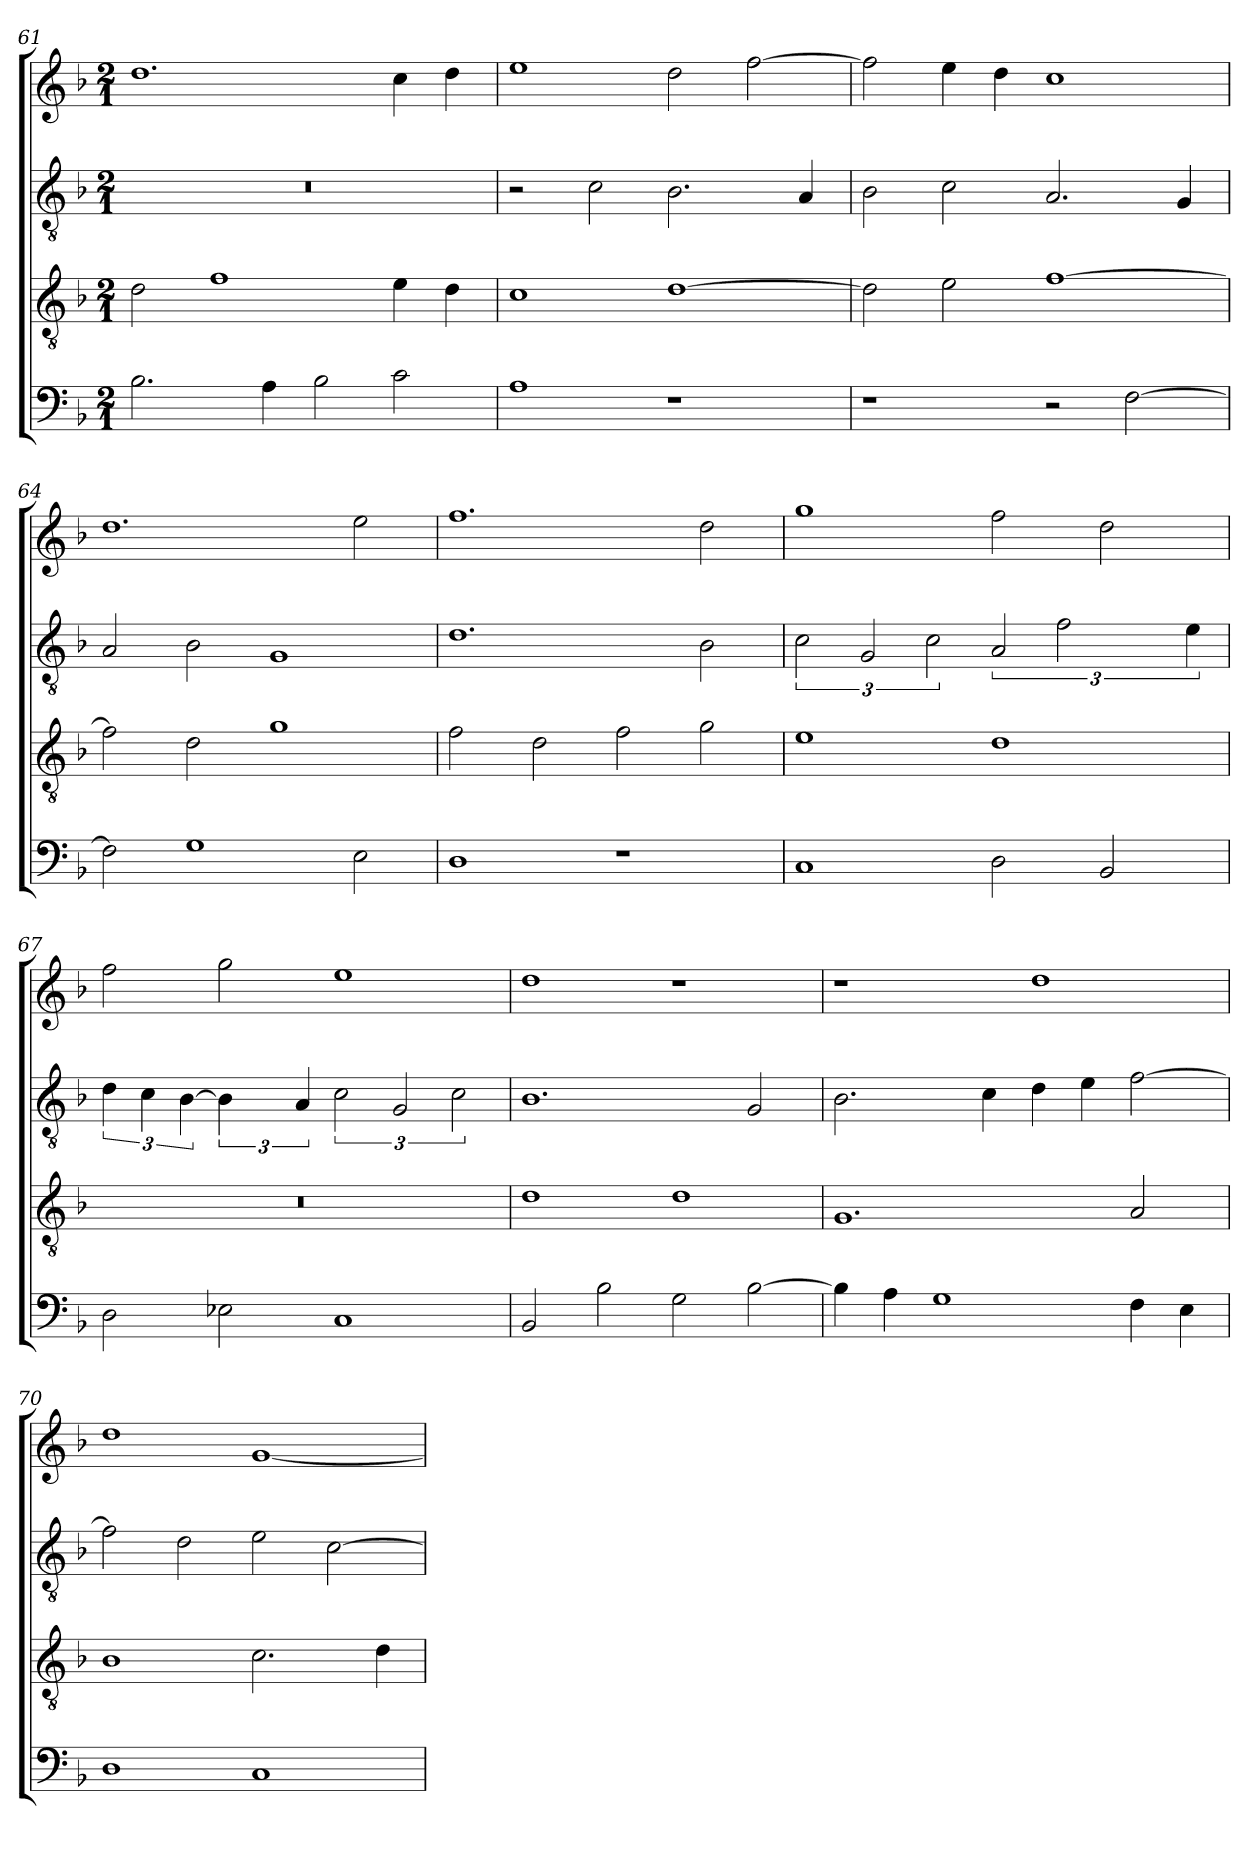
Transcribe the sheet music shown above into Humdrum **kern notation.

**kern	**kern	**kern	**kern
*part4	*part3	*part2	*part1
*staff4	*staff3	*staff2	*staff1
*clefF4	*clefGv2	*clefGv2	*clefG2
*k[b-]	*k[b-]	*k[b-]	*k[b-]
*M2/1	*M2/1	*M2/1	*M2/1
=61	=61	=61	=61
2.B-\	2d\	0r	1.dd
.	1f	.	.
4A\	.	.	.
2B-\	.	.	.
2c\	4e\	.	4cc\
.	4d\	.	4dd\
!!LO:PB:g=z
=62	=62	=62	=62
1A	1c	2r	1ee
.	.	2c\	.
1r	[1d	2.B-\	2dd\
.	.	.	[2ff\
.	.	4A/	.
=63	=63	=63	=63
1r	2d\]	2B-\	2ff\]
.	2e\	2c\	4ee\
.	.	.	4dd\
2r	[1f	2.A/	1cc
[2F\	.	.	.
.	.	4G/	.
=64	=64	=64	=64
2F\]	2f\]	2A/	1.dd
1G	2d\	2B-\	.
.	1g	1G	.
2E\	.	.	2ee\
=65	=65	=65	=65
1D	2f\	1.d	1.ff
.	2d\	.	.
1r	2f\	.	.
.	2g\	2B-\	2dd\
=66	=66	=66	=66
1C	1e	3c\	1gg
.	.	3G/	.
.	.	3c\	.
2D\	1d	3A/	2ff\
.	.	3f\	.
2BB-/	.	.	2dd\
!	!	!LO:N:vis=8..	!
.	.	6ryy	.
.	.	6e\	.
=67	=67	=67	=67
2D\	0r	6d\	2ff\
.	.	6c\	.
.	.	[6B-\	.
2E-X\	.	6B-\]	2gg\
!	!	!LO:N:vis=8..	!
.	.	6ryy	.
.	.	6A/	.
1C	.	3c\	1ee
.	.	3G/	.
.	.	3c\	.
!!LO:LB:g=z
=68	=68	=68	=68
2BB-/	1d	1.B-	1dd
2B-\	.	.	.
2G\	1d	.	1r
[2B-\	.	2G/	.
=69	=69	=69	=69
4B-\]	1.G	2.B-\	1r
4A\	.	.	.
1G	.	.	.
.	.	4c\	.
.	.	4d\	1dd
.	.	4e\	.
4F\	2A/	[2f\	.
4E\	.	.	.
=70	=70	=70	=70
1D	1B-	2f\]	1dd
.	.	2d\	.
1C	2.c\	2e\	[1g
.	.	[2c\	.
.	4d\	.	.
=	=	=	=
*-	*-	*-	*-
